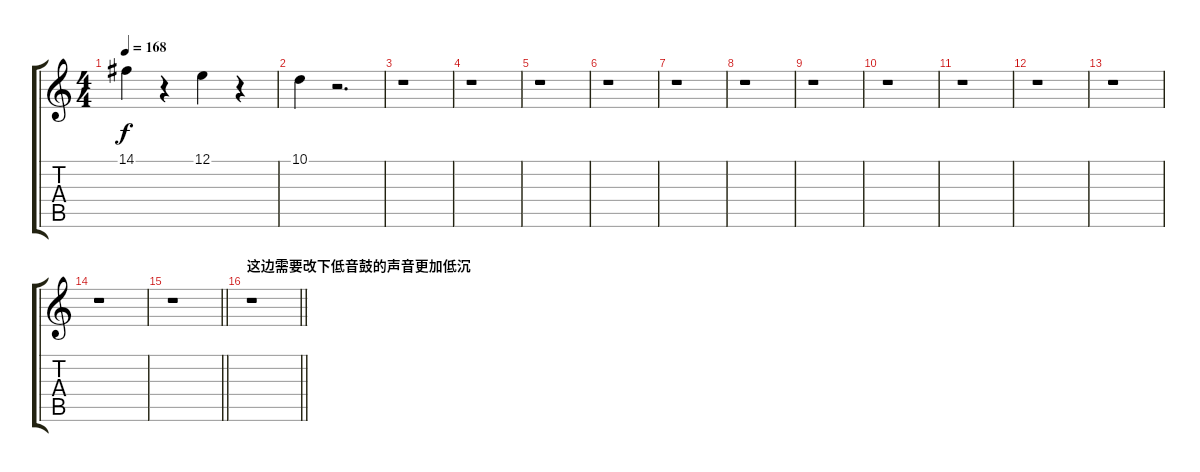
\track "" {instrument clarinet}
\staff {score tabs}
\tuning (E4 B3 G3 D3 A2 E2) {hide}
\ts (4 4)
\tempo 168
\clef g2
\ks c
14.1.4{dy f} r.4 12.1.4 r.4 |
10.1.4 r.2{d} |
r.1 |
r.1 |
r.1 |
r.1 |
r.1 |
r.1 |
r.1 |
r.1 |
r.1 |
r.1 |
r.1 |
r.1 |
\barLineRight lightlight
r.1 |
\section ("" "这边需要改下低音鼓的声音更加低沉")
\barLineRight lightlight
r.1
